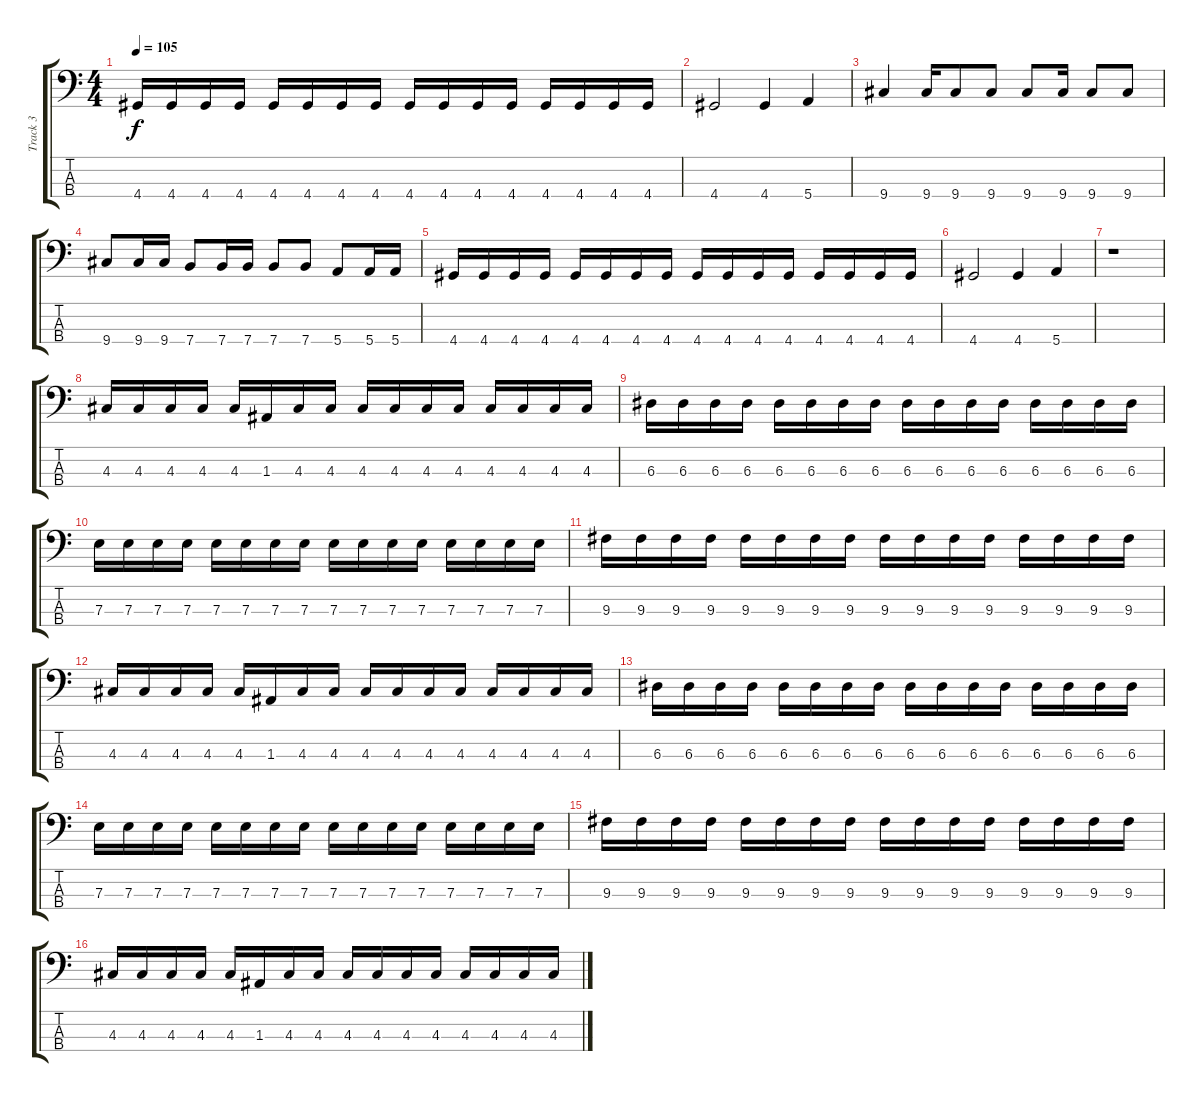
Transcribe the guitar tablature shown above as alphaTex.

\track ("Track 3" "Track 3") {instrument electricbasspick}
\staff {score tabs}
\tuning (G2 D2 A1 E1) {hide}
\ts (4 4)
\tempo 105
\clef f4
\ks c
4.4.16{dy f} 4.4.16 4.4.16 4.4.16 4.4.16 4.4.16 4.4.16 4.4.16 4.4.16 4.4.16 4.4.16 4.4.16 4.4.16 4.4.16 4.4.16 4.4.16 |
4.4.2 4.4.4 5.4.4 |
9.4.4 9.4.16 9.4.8 9.4.8 9.4.8 9.4.16 9.4.8 9.4.8 |
9.4.8 9.4.16 9.4.16 7.4.8 7.4.16 7.4.16 7.4.8 7.4.8 5.4.8 5.4.16 5.4.16 |
4.4.16 4.4.16 4.4.16 4.4.16 4.4.16 4.4.16 4.4.16 4.4.16 4.4.16 4.4.16 4.4.16 4.4.16 4.4.16 4.4.16 4.4.16 4.4.16 |
4.4.2 4.4.4 5.4.4 |
r.1 |
4.3.16 4.3.16 4.3.16 4.3.16 4.3.16 1.3.16 4.3.16 4.3.16 4.3.16 4.3.16 4.3.16 4.3.16 4.3.16 4.3.16 4.3.16 4.3.16 |
6.3.16 6.3.16 6.3.16 6.3.16 6.3.16 6.3.16 6.3.16 6.3.16 6.3.16 6.3.16 6.3.16 6.3.16 6.3.16 6.3.16 6.3.16 6.3.16 |
7.3.16 7.3.16 7.3.16 7.3.16 7.3.16 7.3.16 7.3.16 7.3.16 7.3.16 7.3.16 7.3.16 7.3.16 7.3.16 7.3.16 7.3.16 7.3.16 |
9.3.16 9.3.16 9.3.16 9.3.16 9.3.16 9.3.16 9.3.16 9.3.16 9.3.16 9.3.16 9.3.16 9.3.16 9.3.16 9.3.16 9.3.16 9.3.16 |
4.3.16 4.3.16 4.3.16 4.3.16 4.3.16 1.3.16 4.3.16 4.3.16 4.3.16 4.3.16 4.3.16 4.3.16 4.3.16 4.3.16 4.3.16 4.3.16 |
6.3.16 6.3.16 6.3.16 6.3.16 6.3.16 6.3.16 6.3.16 6.3.16 6.3.16 6.3.16 6.3.16 6.3.16 6.3.16 6.3.16 6.3.16 6.3.16 |
7.3.16 7.3.16 7.3.16 7.3.16 7.3.16 7.3.16 7.3.16 7.3.16 7.3.16 7.3.16 7.3.16 7.3.16 7.3.16 7.3.16 7.3.16 7.3.16 |
9.3.16 9.3.16 9.3.16 9.3.16 9.3.16 9.3.16 9.3.16 9.3.16 9.3.16 9.3.16 9.3.16 9.3.16 9.3.16 9.3.16 9.3.16 9.3.16 |
4.3.16 4.3.16 4.3.16 4.3.16 4.3.16 1.3.16 4.3.16 4.3.16 4.3.16 4.3.16 4.3.16 4.3.16 4.3.16 4.3.16 4.3.16 4.3.16
